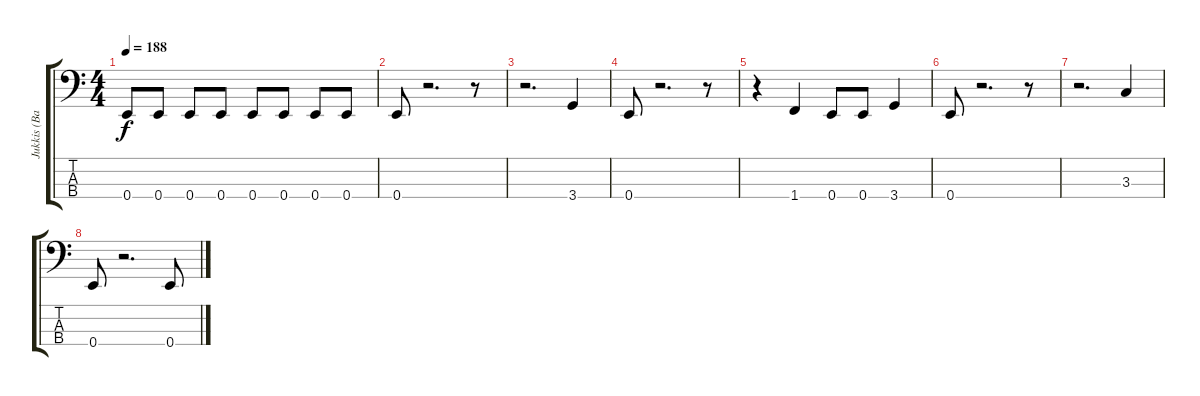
\track ("Jukkis (Bass)" "Jukkis (Ba") {instrument electricbassfinger}
\staff {score tabs}
\tuning (G2 D2 A1 E1) {hide}
\ts (4 4)
\tempo 188
\clef f4
\ks c
0.4.8{dy f} 0.4.8 0.4.8 0.4.8 0.4.8 0.4.8 0.4.8 0.4.8 |
0.4.8 r.2{d} r.8 |
r.2{d} 3.4.4 |
0.4.8 r.2{d} r.8 |
r.4 1.4.4 0.4.8 0.4.8 3.4.4 |
0.4.8 r.2{d} r.8 |
r.2{d} 3.3.4 |
0.4.8 r.2{d} 0.4.8
